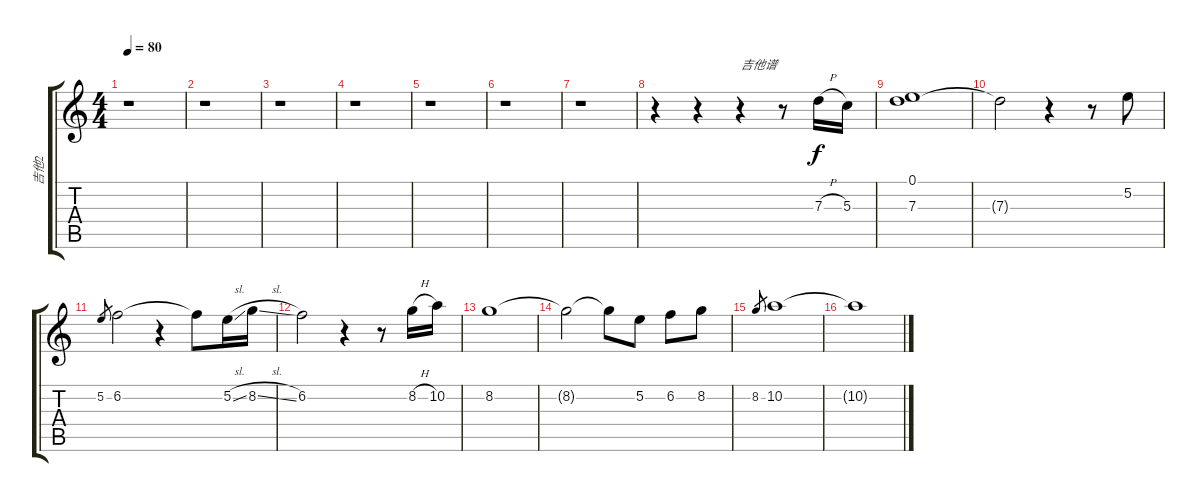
\track ("吉他2" "吉他2") {instrument electricguitarjazz}
\staff {score tabs}
\tuning (E4 B3 G3 D3 A2 E2) {hide}
\ts (4 4)
\tempo 80
\clef g2
\ks c
r.1{dy f instrument electricguitarjazz} |
r.1 |
r.1 |
r.1 |
r.1 |
r.1 |
r.1 |
r.4 r.4 r.4{txt "吉他谱"} r.8 7.3{h}.16 5.3.16 |
(0.1 7.3).1 |
7.3{t}.2 r.4 r.8 5.2.8 |
5.2.8{gr} 6.2.2 r.4 6.2{t}.8 5.2{sl}.16 8.2{sl}.16 |
6.2.2 r.4 r.8 8.2{h}.16 10.2.16 |
8.2.1 |
8.2{t}.2 8.2{t}.8 5.2.8 6.2.8 8.2.8 |
8.2.8{gr} 10.2.1 |
10.2{t}.1
